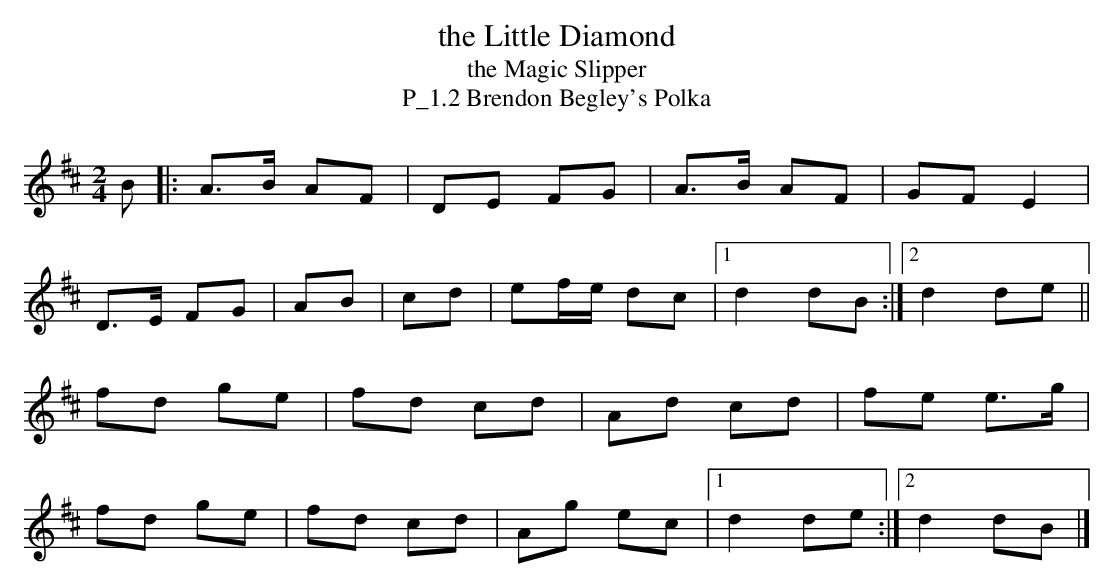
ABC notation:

X:1
T:the Little Diamond
T:the Magic Slipper
T:P_1.2 Brendon Begley's Polka
M:2/4
L:1/16
K:D
B2|:A3B A2F2|D2E2 F2G2|A3B A2F2|G2F2 E4|
D3E F2G2|A2B2| c2d2|e2fe d2c2|1 d4 d2B2:|2 d4 d2e2||
f2d2 g2e2|f2d2 c2d2|A2d2 c2d2|f2e2 e3g|
f2d2 g2e2|f2d2 c2d2|A2g2 e2c2|1 d4 d2e2:|2 d4 d2B2|]
